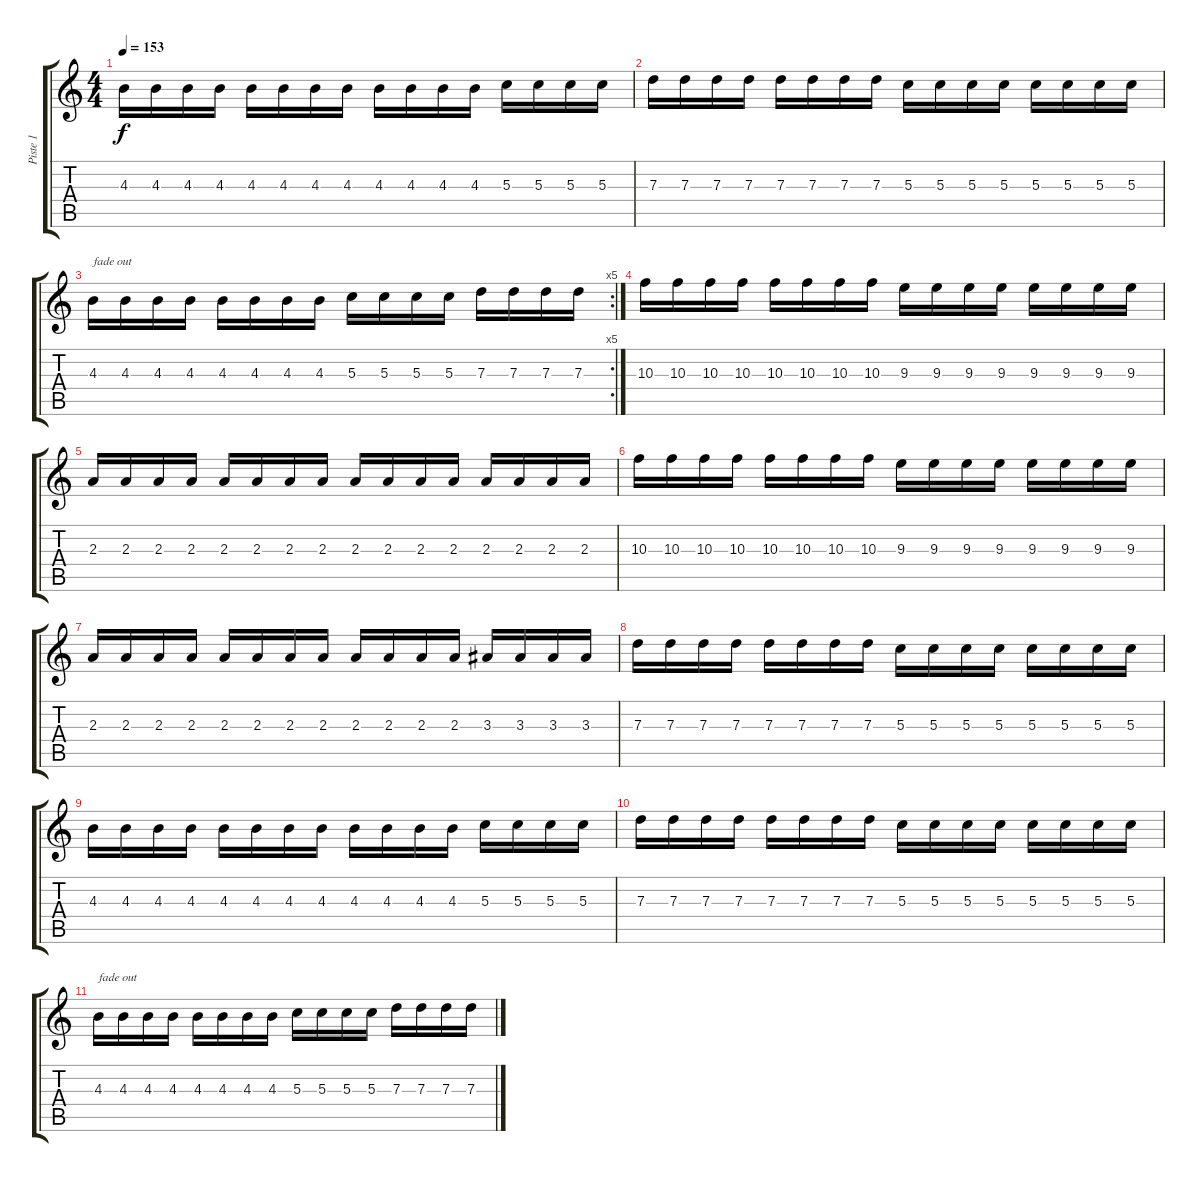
\track ("Piste 1" "Piste 1") {instrument distortionguitar}
\staff {score tabs}
\tuning (E4 B3 G3 D3 A2 E2) {hide}
\ts (4 4)
\tempo 153
\clef g2
\ks c
4.3.16{dy f} 4.3.16 4.3.16 4.3.16 4.3.16 4.3.16 4.3.16 4.3.16 4.3.16 4.3.16 4.3.16 4.3.16 5.3.16 5.3.16 5.3.16 5.3.16 |
7.3.16 7.3.16 7.3.16 7.3.16 7.3.16 7.3.16 7.3.16 7.3.16 5.3.16 5.3.16 5.3.16 5.3.16 5.3.16 5.3.16 5.3.16 5.3.16 |
\rc 5
4.3.16{txt "fade out"} 4.3.16 4.3.16 4.3.16 4.3.16 4.3.16 4.3.16 4.3.16 5.3.16 5.3.16 5.3.16 5.3.16 7.3.16 7.3.16 7.3.16 7.3.16 |
10.3.16 10.3.16 10.3.16 10.3.16 10.3.16 10.3.16 10.3.16 10.3.16 9.3.16 9.3.16 9.3.16 9.3.16 9.3.16 9.3.16 9.3.16 9.3.16 |
2.3.16 2.3.16 2.3.16 2.3.16 2.3.16 2.3.16 2.3.16 2.3.16 2.3.16 2.3.16 2.3.16 2.3.16 2.3.16 2.3.16 2.3.16 2.3.16 |
10.3.16 10.3.16 10.3.16 10.3.16 10.3.16 10.3.16 10.3.16 10.3.16 9.3.16 9.3.16 9.3.16 9.3.16 9.3.16 9.3.16 9.3.16 9.3.16 |
2.3.16 2.3.16 2.3.16 2.3.16 2.3.16 2.3.16 2.3.16 2.3.16 2.3.16 2.3.16 2.3.16 2.3.16 3.3.16 3.3.16 3.3.16 3.3.16 |
7.3.16 7.3.16 7.3.16 7.3.16 7.3.16 7.3.16 7.3.16 7.3.16 5.3.16 5.3.16 5.3.16 5.3.16 5.3.16 5.3.16 5.3.16 5.3.16 |
4.3.16 4.3.16 4.3.16 4.3.16 4.3.16 4.3.16 4.3.16 4.3.16 4.3.16 4.3.16 4.3.16 4.3.16 5.3.16 5.3.16 5.3.16 5.3.16 |
7.3.16 7.3.16 7.3.16 7.3.16 7.3.16 7.3.16 7.3.16 7.3.16 5.3.16 5.3.16 5.3.16 5.3.16 5.3.16 5.3.16 5.3.16 5.3.16 |
4.3.16{txt "fade out"} 4.3.16 4.3.16 4.3.16 4.3.16 4.3.16 4.3.16 4.3.16 5.3.16 5.3.16 5.3.16 5.3.16 7.3.16 7.3.16 7.3.16 7.3.16
